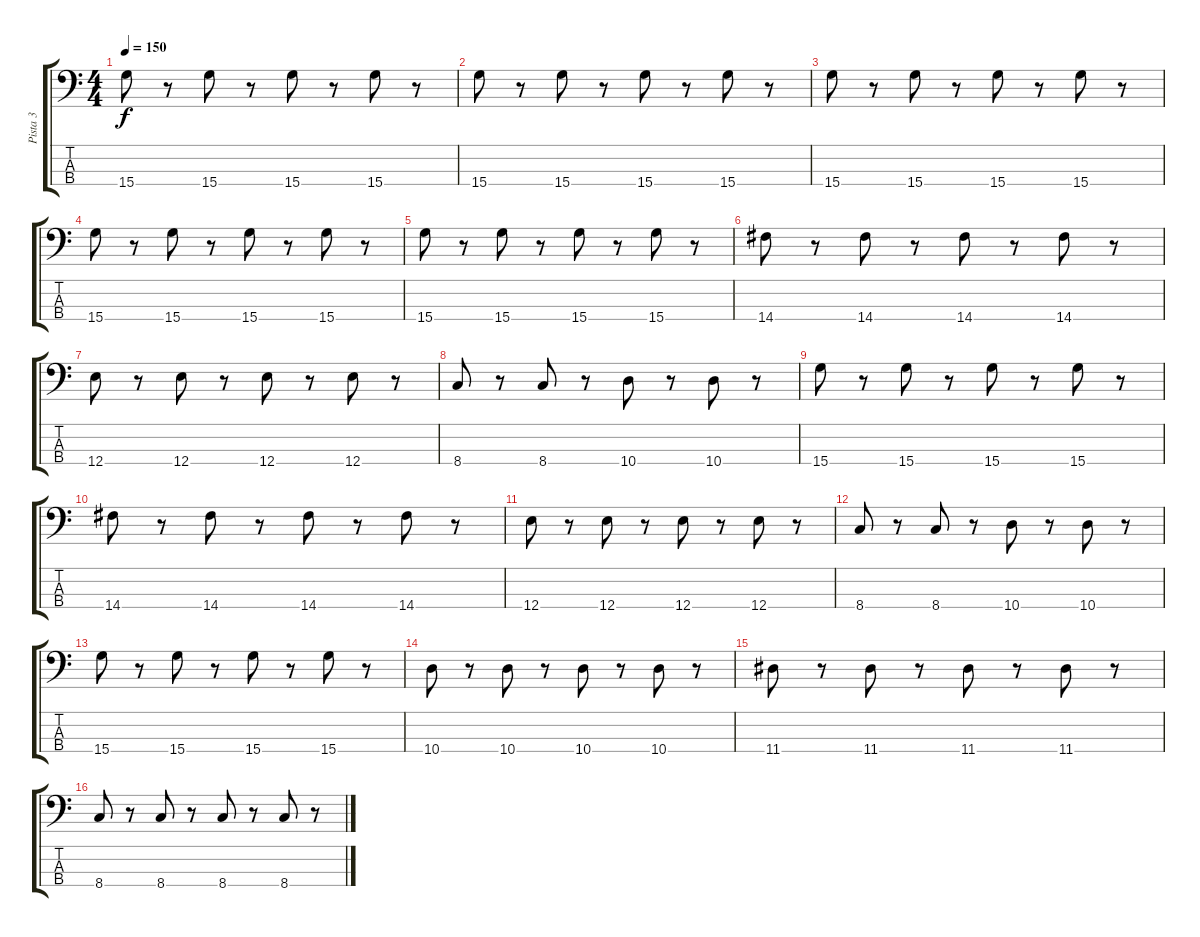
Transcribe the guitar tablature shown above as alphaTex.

\track ("Pista 3" "Pista 3") {instrument electricbassfinger}
\staff {score tabs}
\tuning (G2 D2 A1 E1) {hide}
\ts (4 4)
\tempo 150
\clef f4
\ks c
15.4.8{dy f instrument electricbassfinger} r.8 15.4.8 r.8 15.4.8 r.8 15.4.8 r.8 |
15.4.8 r.8 15.4.8 r.8 15.4.8 r.8 15.4.8 r.8 |
15.4.8 r.8 15.4.8 r.8 15.4.8 r.8 15.4.8 r.8 |
15.4.8 r.8 15.4.8 r.8 15.4.8 r.8 15.4.8 r.8 |
15.4.8 r.8 15.4.8 r.8 15.4.8 r.8 15.4.8 r.8 |
14.4.8 r.8 14.4.8 r.8 14.4.8 r.8 14.4.8 r.8 |
12.4.8 r.8 12.4.8 r.8 12.4.8 r.8 12.4.8 r.8 |
8.4.8 r.8 8.4.8 r.8 10.4.8 r.8 10.4.8 r.8 |
15.4.8 r.8 15.4.8 r.8 15.4.8 r.8 15.4.8 r.8 |
14.4.8 r.8 14.4.8 r.8 14.4.8 r.8 14.4.8 r.8 |
12.4.8 r.8 12.4.8 r.8 12.4.8 r.8 12.4.8 r.8 |
8.4.8 r.8 8.4.8 r.8 10.4.8 r.8 10.4.8 r.8 |
15.4.8 r.8 15.4.8 r.8 15.4.8 r.8 15.4.8 r.8 |
10.4.8 r.8 10.4.8 r.8 10.4.8 r.8 10.4.8 r.8 |
11.4.8 r.8 11.4.8 r.8 11.4.8 r.8 11.4.8 r.8 |
8.4.8 r.8 8.4.8 r.8 8.4.8 r.8 8.4.8 r.8
